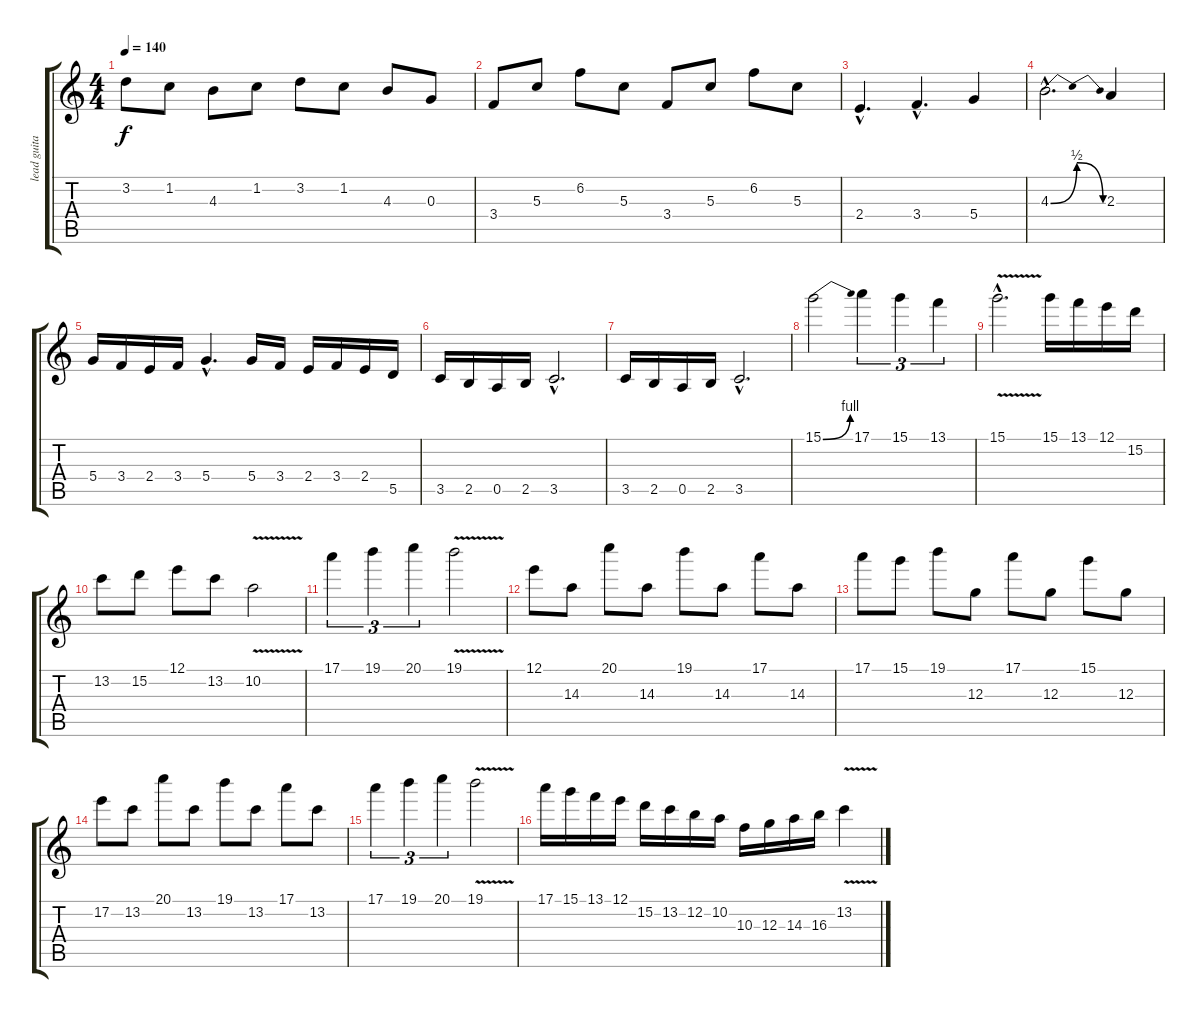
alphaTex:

\track ("lead guitar" "lead guita") {instrument distortionguitar}
\staff {score tabs}
\tuning (E4 B3 G3 D3 A2 E2) {hide}
\ts (4 4)
\tempo 140
\clef g2
\ks c
3.2.8{dy f} 1.2.8 4.3.8 1.2.8 3.2.8 1.2.8 4.3.8 0.3.8 |
3.4.8 5.3.8 6.2.8 5.3.8 3.4.8 5.3.8 6.2.8 5.3.8 |
2.4{hac}.4{d} 3.4{hac}.4{d} 5.4.4 |
4.3{be (bendrelease 0 0 30 2 30 2 60 0) hac}.2{d} 2.3.4 |
5.4.16 3.4.16 2.4.16 3.4.16 5.4{hac}.4{d} 5.4.16 3.4.16 2.4.16 3.4.16 2.4.16 5.5.16 |
3.5.16 2.5.16 0.5.16 2.5.16 3.5{hac}.2{d} |
3.5.16 2.5.16 0.5.16 2.5.16 3.5{hac}.2{d} |
15.1{be (bend 0 0 60 4)}.2 17.1.4{tu (3 2)} 15.1.4{tu (3 2)} 13.1.4{tu (3 2)} |
15.1{v hac}.2{d} 15.1.16 13.1.16 12.1.16 15.2.16 |
13.2.8 15.2.8 12.1.8 13.2.8 10.2{v}.2 |
17.1.4{tu (3 2)} 19.1.4{tu (3 2)} 20.1.4{tu (3 2)} 19.1{v}.2 |
12.1.8 14.3.8 20.1.8 14.3.8 19.1.8 14.3.8 17.1.8 14.3.8 |
17.1.8 15.1.8 19.1.8 12.3.8 17.1.8 12.3.8 15.1.8 12.3.8 |
17.2.8 13.2.8 20.1.8 13.2.8 19.1.8 13.2.8 17.1.8 13.2.8 |
17.1.4{tu (3 2)} 19.1.4{tu (3 2)} 20.1.4{tu (3 2)} 19.1{v}.2 |
17.1.16 15.1.16 13.1.16 12.1.16 15.2.16 13.2.16 12.2.16 10.2.16 10.3.16 12.3.16 14.3.16 16.3.16 13.2{v}.4
